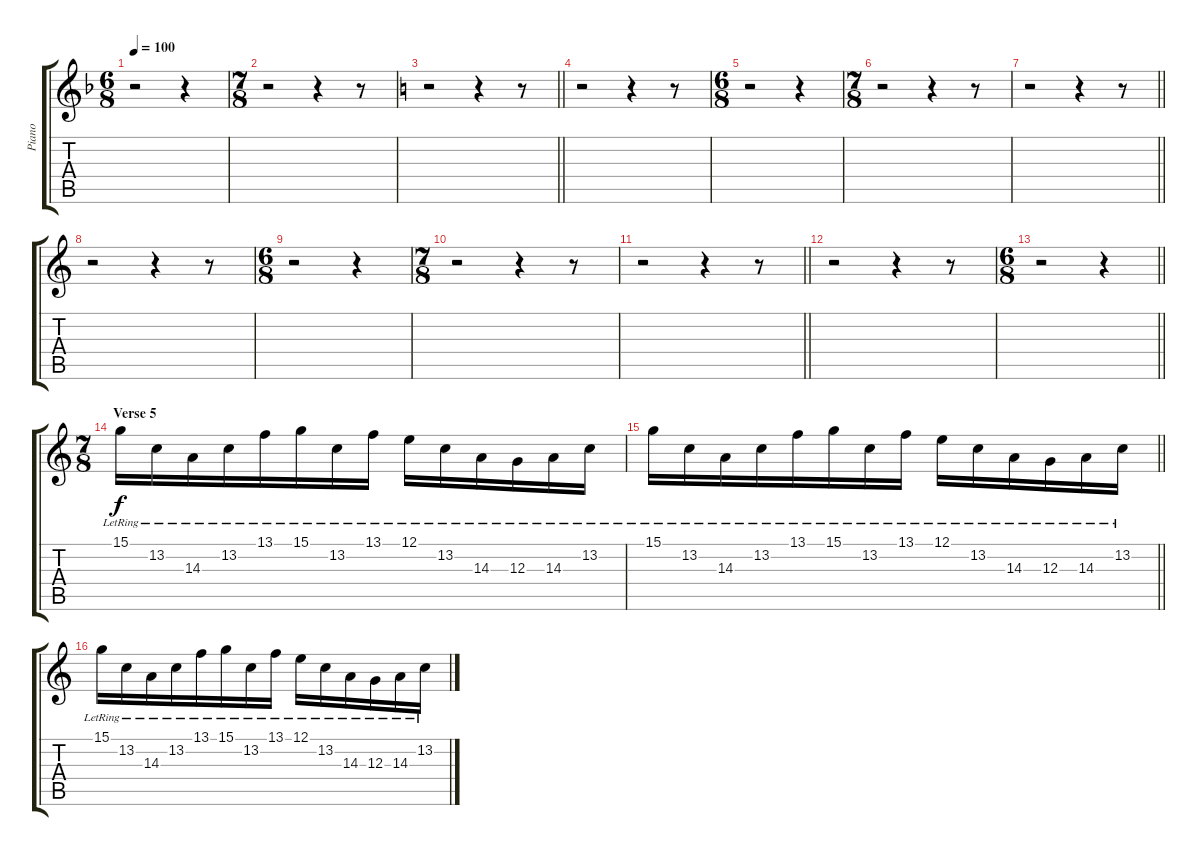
\track ("Piano" "Piano") {instrument acousticgrandpiano}
\staff {score tabs}
\tuning (E4 B3 G3 D3 A2 D2) {hide}
\ts (6 8)
\tempo 100
\clef g2
\ks f
r.2{dy mf} r.4 |
\ts (7 8)
r.2 r.4 r.8 |
\barLineRight lightlight
\ks c
r.2 r.4 r.8 |
r.2 r.4 r.8 |
\ts (6 8)
r.2 r.4 |
\ts (7 8)
r.2 r.4 r.8 |
\barLineRight lightlight
r.2 r.4 r.8 |
r.2 r.4 r.8 |
\ts (6 8)
r.2 r.4 |
\ts (7 8)
r.2 r.4 r.8 |
\barLineRight lightlight
r.2 r.4 r.8 |
r.2 r.4 r.8 |
\ts (6 8)
\barLineRight lightlight
r.2 r.4 |
\ts (7 8)
\section ("" "Verse 5")
15.1{lr}.16{dy f} 13.2{lr}.16 14.3{lr}.16 13.2{lr}.16 13.1{lr}.16 15.1{lr}.16 13.2{lr}.16 13.1{lr}.16 12.1{lr}.16 13.2{lr}.16 14.3{lr}.16 12.3{lr}.16 14.3{lr}.16 13.2{lr}.16 |
\barLineRight lightlight
15.1{lr}.16 13.2{lr}.16 14.3{lr}.16 13.2{lr}.16 13.1{lr}.16 15.1{lr}.16 13.2{lr}.16 13.1{lr}.16 12.1{lr}.16 13.2{lr}.16 14.3{lr}.16 12.3{lr}.16 14.3{lr}.16 13.2{lr}.16 |
15.1{lr}.16 13.2{lr}.16 14.3{lr}.16 13.2{lr}.16 13.1{lr}.16 15.1{lr}.16 13.2{lr}.16 13.1{lr}.16 12.1{lr}.16 13.2{lr}.16 14.3{lr}.16 12.3{lr}.16 14.3{lr}.16 13.2{lr}.16
